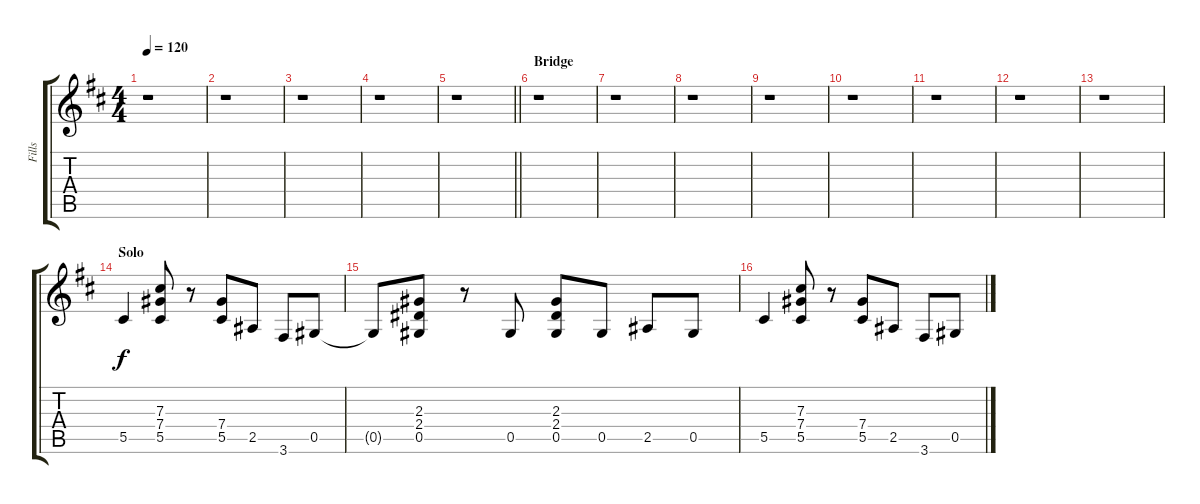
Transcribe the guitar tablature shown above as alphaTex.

\track ("Fills" "Fills") {instrument electricguitarclean}
\staff {score tabs}
\tuning (Eb4 Bb3 Gb3 Db3 Ab2 Eb2) {hide}
\ts (4 4)
\tempo 120
\clef g2
\ks d
r.1{dy f} |
r.1 |
r.1 |
r.1 |
\barLineRight lightlight
r.1 |
\section ("" "Bridge")
r.1 |
r.1 |
r.1 |
r.1 |
r.1 |
r.1 |
r.1 |
r.1 |
\section ("" "Solo")
5.5.4 (7.3 7.4 5.5).8 r.8 (7.4 5.5).8 2.5.8 3.6.8 0.5.8 |
0.5{t}.8 (2.3 2.4 0.5).8 r.8 0.5.8 (2.3 2.4 0.5).8 0.5.8 2.5.8 0.5.8 |
5.5.4 (7.3 7.4 5.5).8 r.8 (7.4 5.5).8 2.5.8 3.6.8 0.5.8
